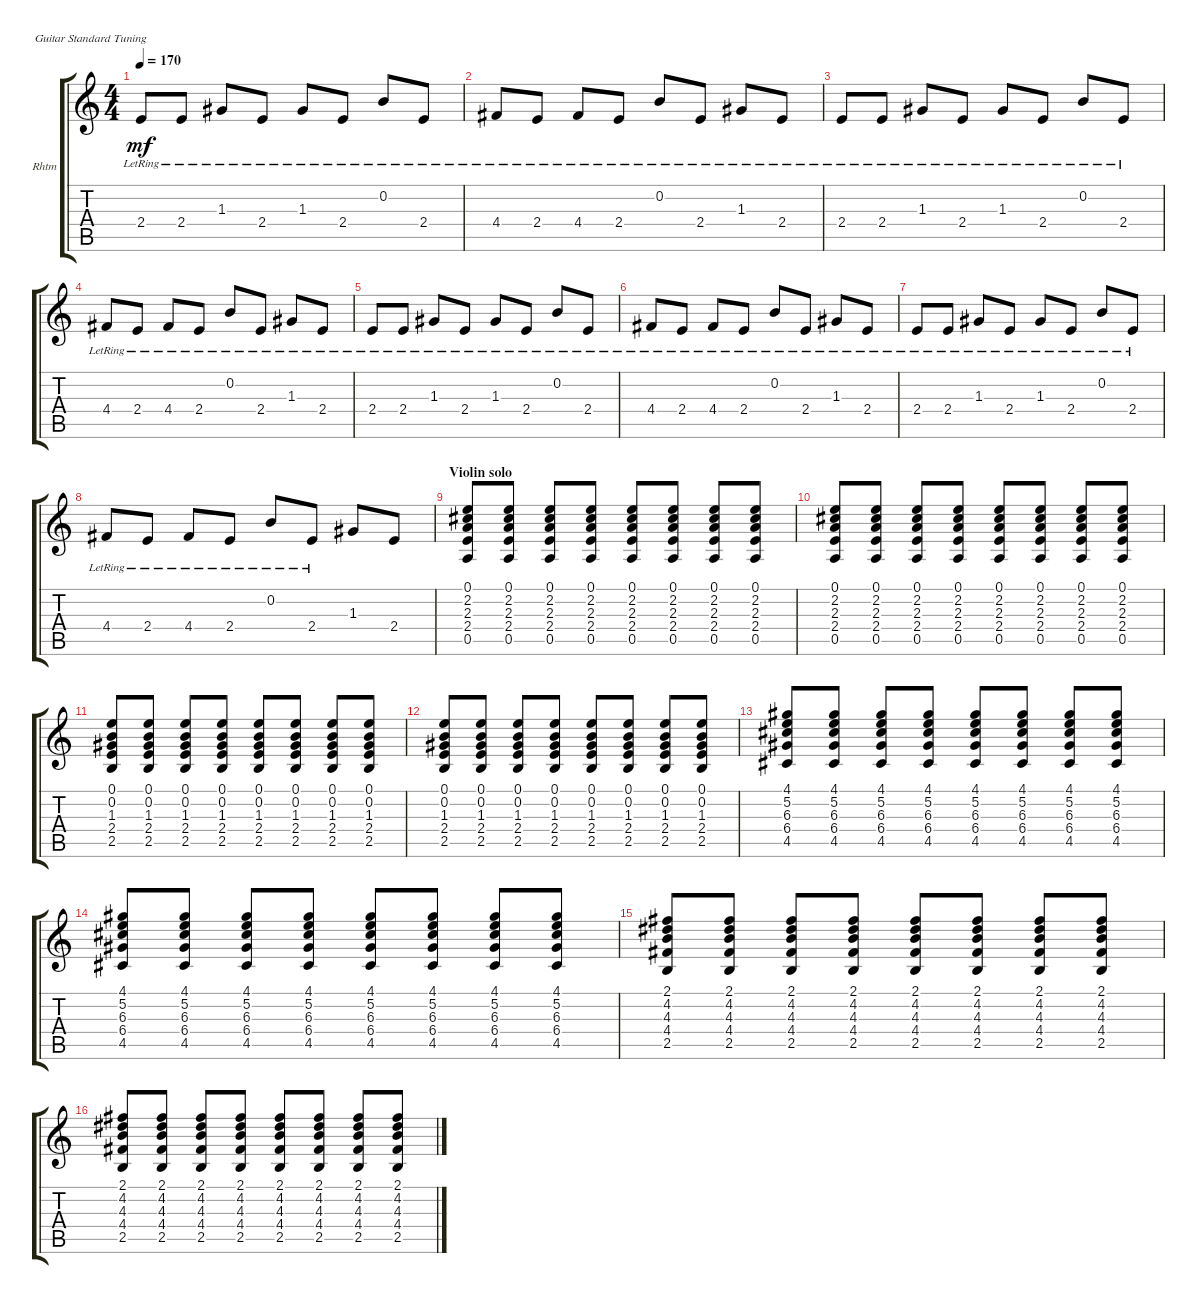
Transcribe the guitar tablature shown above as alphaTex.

\defaultSystemsLayout 4
\bracketExtendMode groupsimilarinstruments
\firstSystemTrackNameOrientation horizontal
\otherSystemsTrackNameOrientation horizontal
\track ("Rhytm Guitar" "Rhtm") {instrument acousticguitarsteel}
\staff {score tabs}
\tuning (E4 B3 G3 D3 A2 E2)
\ts (4 4)
\tempo 170
\clef g2
\ks c
2.4{lr}.8{dy mf} 2.4{lr}.8 1.3{lr}.8 2.4{lr}.8 1.3{lr}.8 2.4{lr}.8 0.2{lr}.8 2.4{lr}.8 |
4.4{lr}.8 2.4{lr}.8 4.4{lr}.8 2.4{lr}.8 0.2{lr}.8 2.4{lr}.8 1.3{lr}.8 2.4{lr}.8 |
2.4{lr}.8 2.4{lr}.8 1.3{lr}.8 2.4{lr}.8 1.3{lr}.8 2.4{lr}.8 0.2{lr}.8 2.4{lr}.8 |
4.4{lr}.8 2.4{lr}.8 4.4{lr}.8 2.4{lr}.8 0.2{lr}.8 2.4{lr}.8 1.3{lr}.8 2.4{lr}.8 |
2.4{lr}.8 2.4{lr}.8 1.3{lr}.8 2.4{lr}.8 1.3{lr}.8 2.4{lr}.8 0.2{lr}.8 2.4{lr}.8 |
4.4{lr}.8 2.4{lr}.8 4.4{lr}.8 2.4{lr}.8 0.2{lr}.8 2.4{lr}.8 1.3{lr}.8 2.4{lr}.8 |
2.4{lr}.8 2.4{lr}.8 1.3{lr}.8 2.4{lr}.8 1.3{lr}.8 2.4{lr}.8 0.2{lr}.8 2.4{lr}.8 |
4.4{lr}.8 2.4{lr}.8 4.4{lr}.8 2.4{lr}.8 0.2{lr}.8 2.4{lr}.8 1.3.8 2.4.8 |
\section ("" "Violin solo")
(0.5 2.4 2.3 2.2 0.1).8 (0.5 2.4 2.3 2.2 0.1).8 (0.5 2.4 2.3 2.2 0.1).8 (0.5 2.4 2.3 2.2 0.1).8 (0.5 2.4 2.3 2.2 0.1).8 (0.5 2.4 2.3 2.2 0.1).8 (0.5 2.4 2.3 2.2 0.1).8 (0.5 2.4 2.3 2.2 0.1).8 |
(0.5 2.4 2.3 2.2 0.1).8 (0.5 2.4 2.3 2.2 0.1).8 (0.5 2.4 2.3 2.2 0.1).8 (0.5 2.4 2.3 2.2 0.1).8 (0.5 2.4 2.3 2.2 0.1).8 (0.5 2.4 2.3 2.2 0.1).8 (0.5 2.4 2.3 2.2 0.1).8 (0.5 2.4 2.3 2.2 0.1).8 |
(2.5 2.4 1.3 0.2 0.1).8 (2.5 2.4 1.3 0.2 0.1).8 (2.5 2.4 1.3 0.2 0.1).8 (2.5 2.4 1.3 0.2 0.1).8 (2.5 2.4 1.3 0.2 0.1).8 (2.5 2.4 1.3 0.2 0.1).8 (2.5 2.4 1.3 0.2 0.1).8 (2.5 2.4 1.3 0.2 0.1).8 |
(2.5 2.4 1.3 0.2 0.1).8 (2.5 2.4 1.3 0.2 0.1).8 (2.5 2.4 1.3 0.2 0.1).8 (2.5 2.4 1.3 0.2 0.1).8 (2.5 2.4 1.3 0.2 0.1).8 (2.5 2.4 1.3 0.2 0.1).8 (2.5 2.4 1.3 0.2 0.1).8 (2.5 2.4 1.3 0.2 0.1).8 |
(4.5 6.4 6.3 5.2 4.1).8 (4.5 6.4 6.3 5.2 4.1).8 (4.5 6.4 6.3 5.2 4.1).8 (4.5 6.4 6.3 5.2 4.1).8 (4.5 6.4 6.3 5.2 4.1).8 (4.5 6.4 6.3 5.2 4.1).8 (4.5 6.4 6.3 5.2 4.1).8 (4.5 6.4 6.3 5.2 4.1).8 |
(4.5 6.4 6.3 5.2 4.1).8 (4.5 6.4 6.3 5.2 4.1).8 (4.5 6.4 6.3 5.2 4.1).8 (4.5 6.4 6.3 5.2 4.1).8 (4.5 6.4 6.3 5.2 4.1).8 (4.5 6.4 6.3 5.2 4.1).8 (4.5 6.4 6.3 5.2 4.1).8 (4.5 6.4 6.3 5.2 4.1).8 |
(2.5 4.4 4.3 4.2 2.1).8 (2.5 4.4 4.3 4.2 2.1).8 (2.5 4.4 4.3 4.2 2.1).8 (2.5 4.4 4.3 4.2 2.1).8 (2.5 4.4 4.3 4.2 2.1).8 (2.5 4.4 4.3 4.2 2.1).8 (2.5 4.4 4.3 4.2 2.1).8 (2.5 4.4 4.3 4.2 2.1).8 |
(2.5 4.4 4.3 4.2 2.1).8 (2.5 4.4 4.3 4.2 2.1).8 (2.5 4.4 4.3 4.2 2.1).8 (2.5 4.4 4.3 4.2 2.1).8 (2.5 4.4 4.3 4.2 2.1).8 (2.5 4.4 4.3 4.2 2.1).8 (2.5 4.4 4.3 4.2 2.1).8 (2.5 4.4 4.3 4.2 2.1).8
